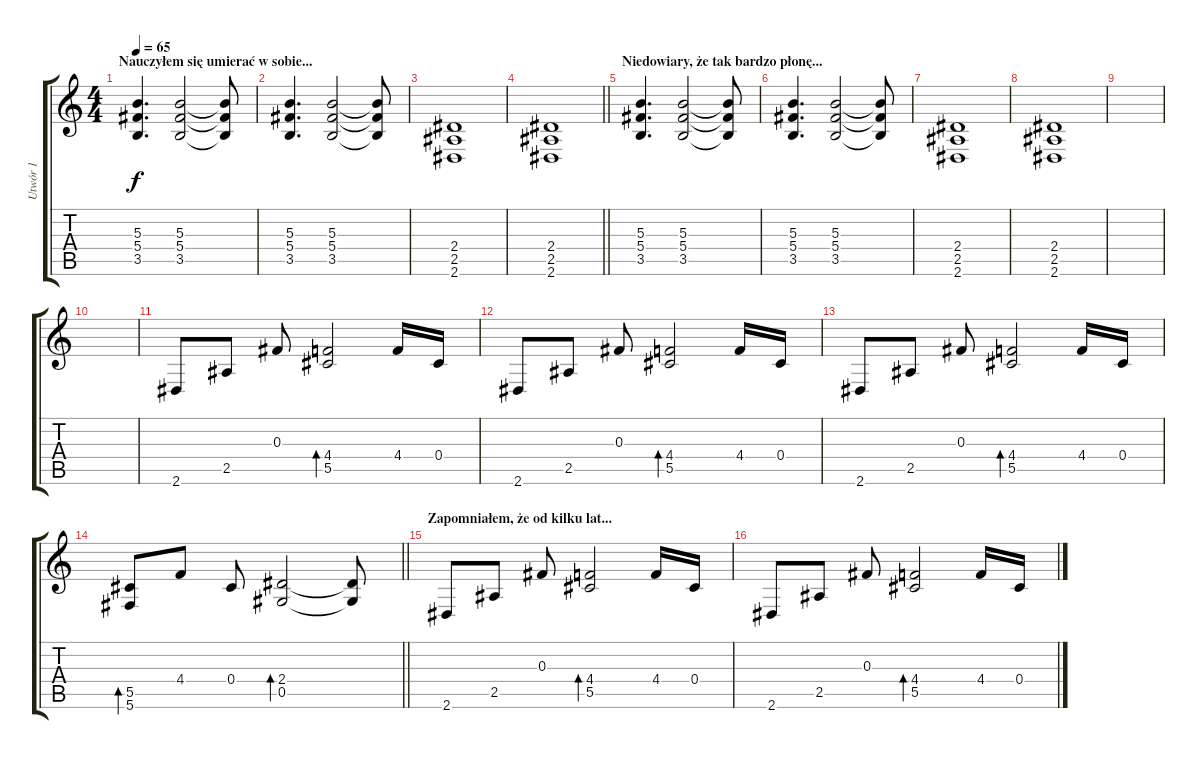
\track ("Utwór 1" "Utwór 1") {instrument electricguitarclean}
\staff {score tabs}
\tuning (Eb4 Bb3 Gb3 Db3 Ab2 Db2) {hide}
\ts (4 4)
\section ("" "Nauczyłem się umierać w sobie...")
\tempo 65
\clef g2
\ks c
(5.3 5.4 3.5).4{d dy f} (5.3 5.4 3.5).2 (5.3{t} 5.4{t} 3.5{t}).8 |
(5.3 5.4 3.5).4{d} (5.3 5.4 3.5).2 (5.3{t} 5.4{t} 3.5{t}).8 |
(2.4 2.5 2.6).1 |
\barLineRight lightlight
(2.4 2.5 2.6).1 |
\section ("" "Niedowiary, że tak bardzo płonę...")
(5.3 5.4 3.5).4{d} (5.3 5.4 3.5).2 (5.3{t} 5.4{t} 3.5{t}).8 |
(5.3 5.4 3.5).4{d} (5.3 5.4 3.5).2 (5.3{t} 5.4{t} 3.5{t}).8 |
(2.4 2.5 2.6).1 |
(2.4 2.5 2.6).1 |
|
|
2.6.8 2.5.8 0.3.8 (4.4 5.5).2{bd 120} 4.4.16 0.4.16 |
2.6.8 2.5.8 0.3.8 (4.4 5.5).2{bd 120} 4.4.16 0.4.16 |
2.6.8 2.5.8 0.3.8 (4.4 5.5).2{bd 120} 4.4.16 0.4.16 |
\barLineRight lightlight
(5.5 5.6).8{bd 120} 4.4.8 0.4.8 (2.4 0.5).2{bd 120} (2.4{t} 0.5{t}).8 |
\section ("" "Zapomniałem, że od kilku lat...")
2.6.8 2.5.8 0.3.8 (4.4 5.5).2{bd 120} 4.4.16 0.4.16 |
2.6.8 2.5.8 0.3.8 (4.4 5.5).2{bd 120} 4.4.16 0.4.16
